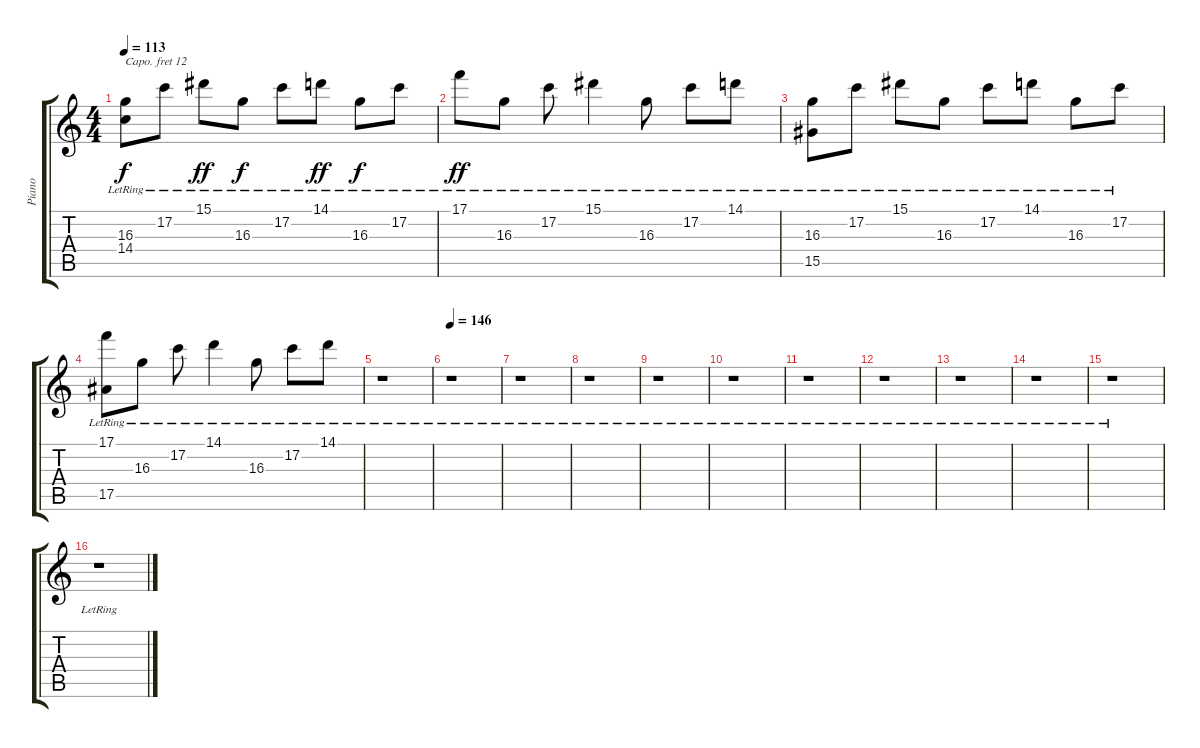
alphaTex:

\track ("Piano" "Piano") {instrument acousticgrandpiano}
\staff {score tabs}
\capo 12
\tuning (C4 G3 Eb3 Bb2 F2 C2) {hide}
\ts (4 4)
\tempo 113
\clef g2
\ks c
(16.3{lr} 14.4{lr}).8{dy f volume 8} 17.2{lr}.8 15.1{lr}.8{dy ff} 16.3{lr}.8{dy f} 17.2{lr}.8 14.1{lr}.8{dy ff} 16.3{lr}.8{dy f} 17.2{lr}.8 |
17.1{lr}.8{dy ff} 16.3{lr}.8 17.2{lr}.8 15.1{lr}.4 16.3{lr}.8 17.2{lr}.8 14.1{lr}.8 |
(16.3{lr} 15.5{lr}).8{volume 4} 17.2{lr}.8 15.1{lr}.8 16.3{lr}.8 17.2{lr}.8 14.1{lr}.8 16.3{lr}.8 17.2{lr}.8 |
(17.1{lr} 17.5{lr}).8 16.3{lr}.8 17.2{lr}.8 14.1{lr}.4 16.3{lr}.8 17.2{lr}.8 14.1{lr}.8 |
r.1 |
\tempo 146
r.1 |
r.1 |
r.1 |
r.1 |
r.1 |
r.1 |
r.1 |
r.1 |
r.1 |
r.1 |
r.1
